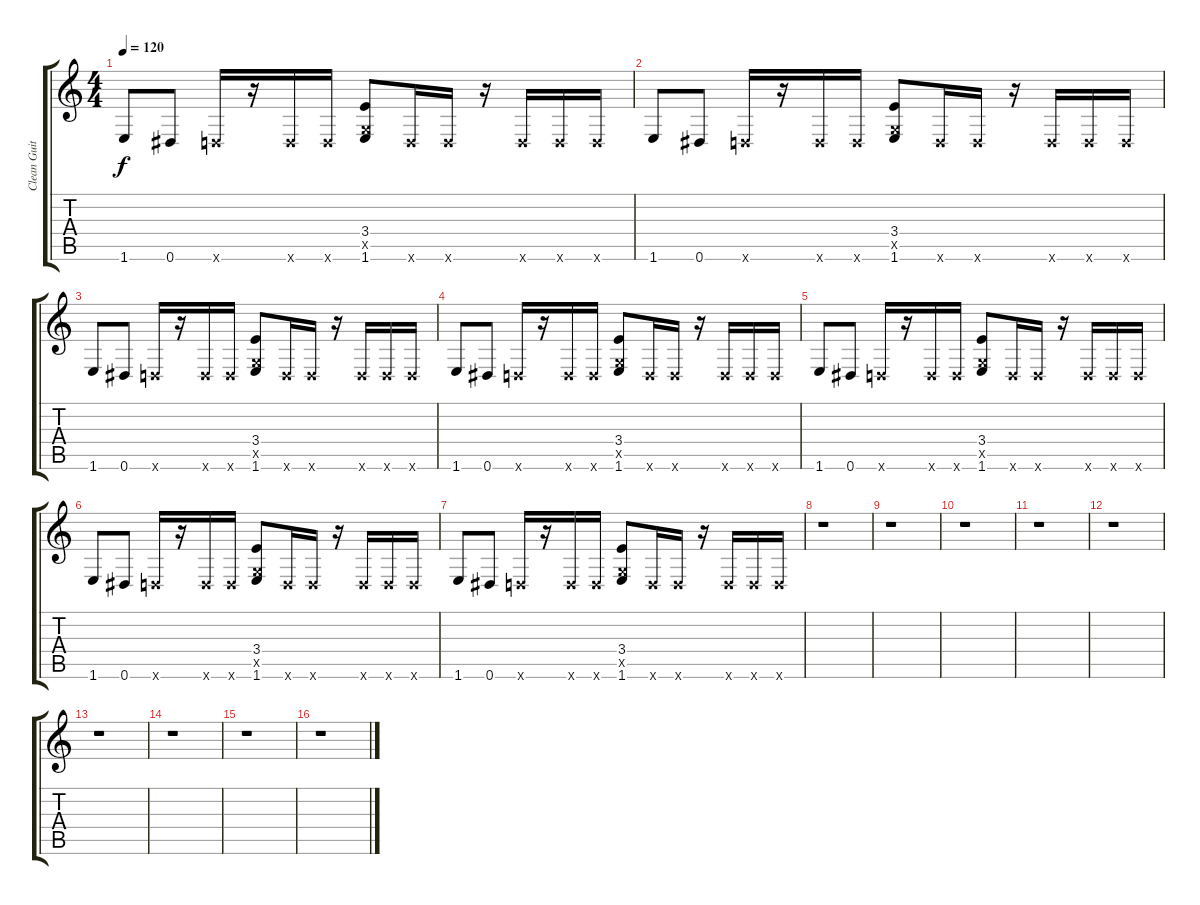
\track ("Clean Guitar" "Clean Guit") {instrument electricguitarclean}
\staff {score tabs}
\tuning (Eb4 Bb3 Gb3 Db3 Ab2 Eb2) {hide}
\ts (4 4)
\tempo 120
\clef g2
\ks c
1.6.8{dy f} 0.6.8 -1.6{x}.16 r.16 -1.6{x}.16 -1.6{x}.16 (3.4 -1.5{x} 1.6).8 -1.6{x}.16 -1.6{x}.16 r.16 -1.6{x}.16 -1.6{x}.16 -1.6{x}.16 |
1.6.8 0.6.8 -1.6{x}.16 r.16 -1.6{x}.16 -1.6{x}.16 (3.4 -1.5{x} 1.6).8 -1.6{x}.16 -1.6{x}.16 r.16 -1.6{x}.16 -1.6{x}.16 -1.6{x}.16 |
1.6.8 0.6.8 -1.6{x}.16 r.16 -1.6{x}.16 -1.6{x}.16 (3.4 -1.5{x} 1.6).8 -1.6{x}.16 -1.6{x}.16 r.16 -1.6{x}.16 -1.6{x}.16 -1.6{x}.16 |
1.6.8 0.6.8 -1.6{x}.16 r.16 -1.6{x}.16 -1.6{x}.16 (3.4 -1.5{x} 1.6).8 -1.6{x}.16 -1.6{x}.16 r.16 -1.6{x}.16 -1.6{x}.16 -1.6{x}.16 |
1.6.8 0.6.8 -1.6{x}.16 r.16 -1.6{x}.16 -1.6{x}.16 (3.4 -1.5{x} 1.6).8 -1.6{x}.16 -1.6{x}.16 r.16 -1.6{x}.16 -1.6{x}.16 -1.6{x}.16 |
1.6.8 0.6.8 -1.6{x}.16 r.16 -1.6{x}.16 -1.6{x}.16 (3.4 -1.5{x} 1.6).8 -1.6{x}.16 -1.6{x}.16 r.16 -1.6{x}.16 -1.6{x}.16 -1.6{x}.16 |
1.6.8 0.6.8 -1.6{x}.16 r.16 -1.6{x}.16 -1.6{x}.16 (3.4 -1.5{x} 1.6).8 -1.6{x}.16 -1.6{x}.16 r.16 -1.6{x}.16 -1.6{x}.16 -1.6{x}.16 |
r.1 |
r.1 |
r.1 |
r.1 |
r.1 |
r.1 |
r.1 |
r.1 |
r.1
